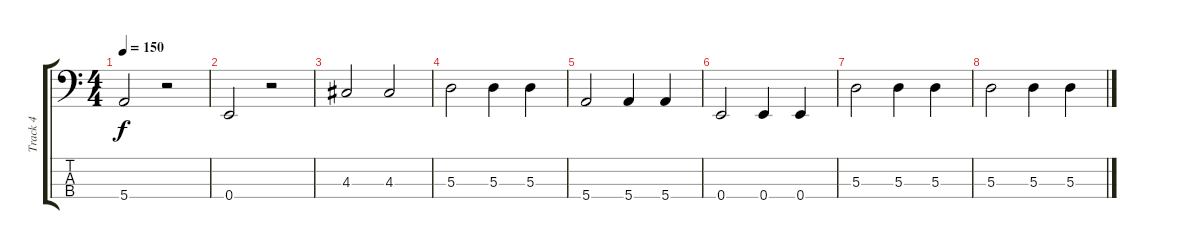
\track ("Track 4" "Track 4") {instrument electricbasspick}
\staff {score tabs}
\tuning (G2 D2 A1 E1) {hide}
\ts (4 4)
\tempo 150
\clef f4
\ks c
5.4.2{dy f} r.2 |
0.4.2 r.2 |
4.3.2 4.3.2 |
5.3.2 5.3.4 5.3.4 |
5.4.2 5.4.4 5.4.4 |
0.4.2 0.4.4 0.4.4 |
5.3.2 5.3.4 5.3.4 |
5.3.2 5.3.4 5.3.4
